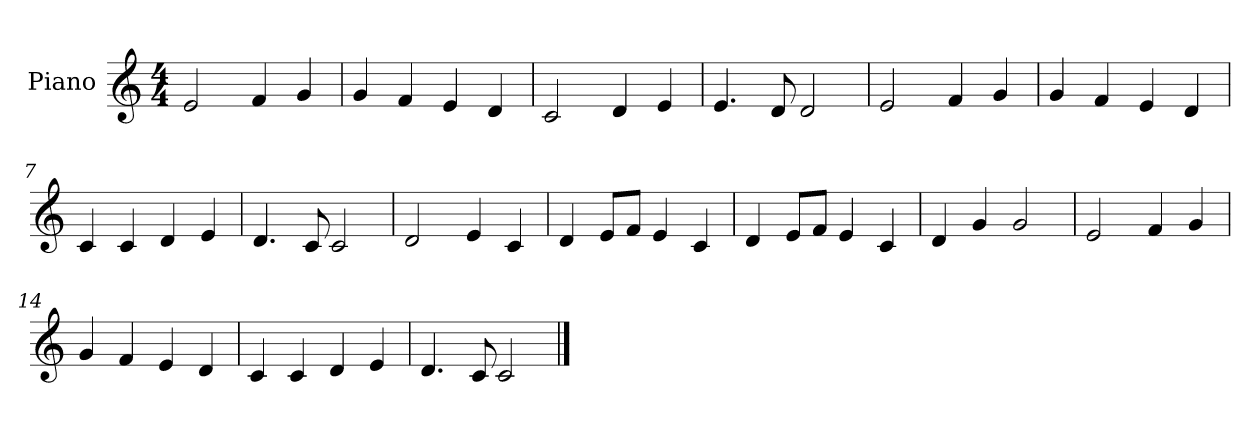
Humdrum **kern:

**kern
*part1
*staff1
*I"Piano
*I'Pno.
*clefG2
*k[]
*M4/4
=1
2e/
4f/
4g/
=2
4g/
4f/
4e/
4d/
=3
2c/
4d/
4e/
=4
4.e/
8d/
2d/
=5
2e/
4f/
4g/
=6
4g/
4f/
4e/
4d/
=7
4c/
4c/
4d/
4e/
=8
4.d/
8c/
2c/
=9
2d/
4e/
4c/
!!LO:LB:g=z
=10
4d/
8e/L
8f/J
4e/
4c/
=11
4d/
8e/L
8f/J
4e/
4c/
=12
4d/
4g/
2g/
=13
2e/
4f/
4g/
=14
4g/
4f/
4e/
4d/
=15
4c/
4c/
4d/
4e/
=16
4.d/
8c/
2c/
==
*-
